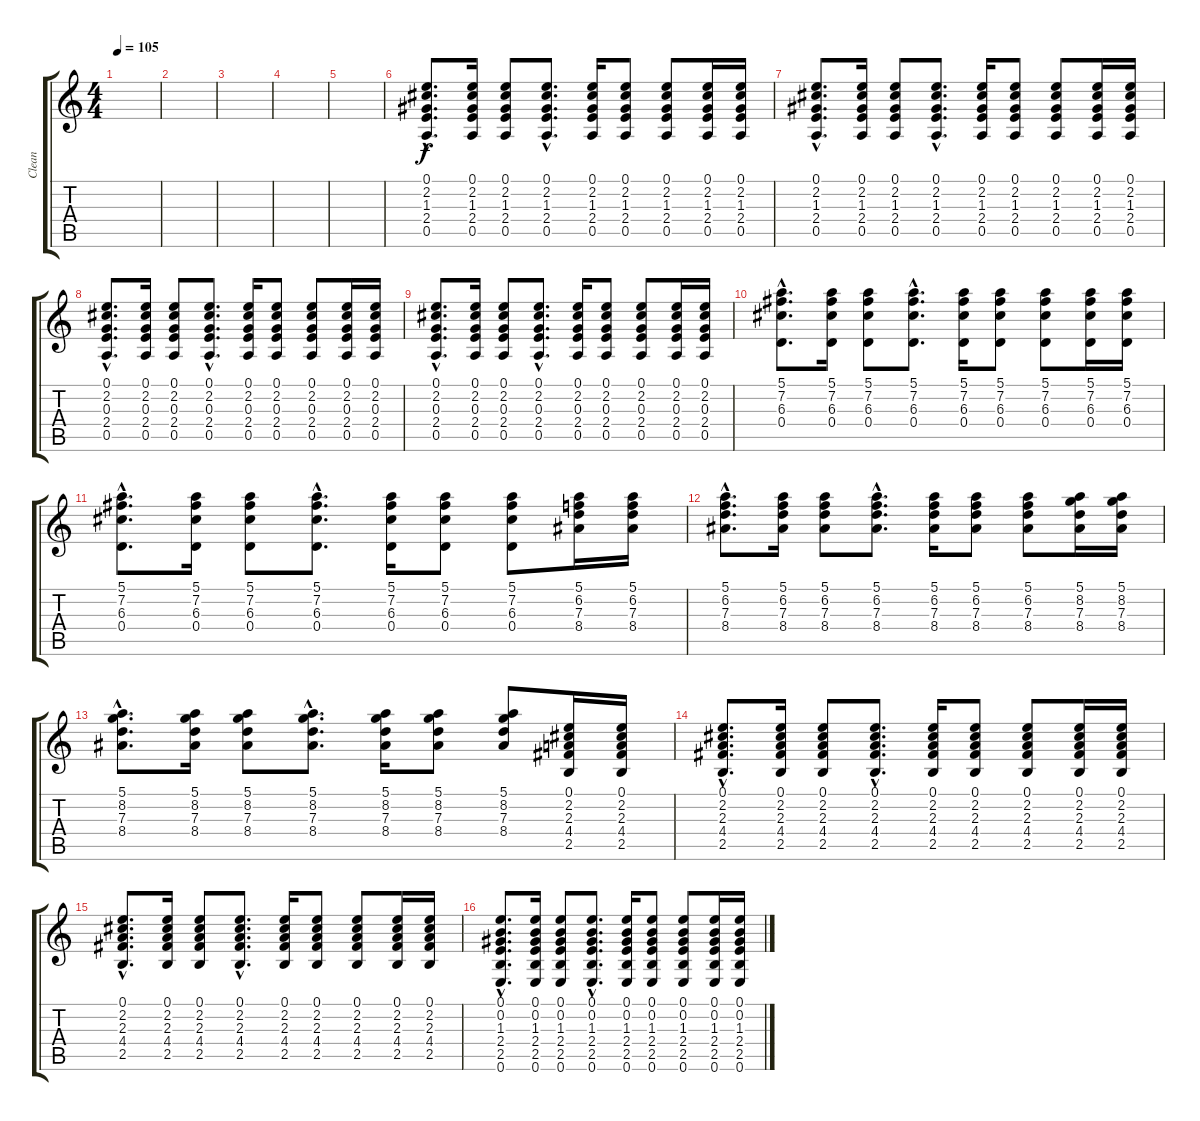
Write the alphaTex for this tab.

\track ("Clean" "Clean") {instrument electricguitarclean}
\staff {score tabs}
\tuning (E4 B3 G3 D3 A2 E2) {hide}
\ts (4 4)
\tempo 105
\clef g2
\ks c
|
|
|
|
|
(0.1{hac} 2.2{hac} 1.3{hac} 2.4{hac} 0.5{hac}).8{d} (0.1 2.2 1.3 2.4 0.5).16 (0.1 2.2 1.3 2.4 0.5).8 (0.1{hac} 2.2{hac} 1.3{hac} 2.4{hac} 0.5{hac}).8{d} (0.1 2.2 1.3 2.4 0.5).16 (0.1 2.2 1.3 2.4 0.5).8 (0.1 2.2 1.3 2.4 0.5).8 (0.1 2.2 1.3 2.4 0.5).16 (0.1 2.2 1.3 2.4 0.5).16 |
(0.1{hac} 2.2{hac} 1.3{hac} 2.4{hac} 0.5{hac}).8{d} (0.1 2.2 1.3 2.4 0.5).16 (0.1 2.2 1.3 2.4 0.5).8 (0.1{hac} 2.2{hac} 1.3{hac} 2.4{hac} 0.5{hac}).8{d} (0.1 2.2 1.3 2.4 0.5).16 (0.1 2.2 1.3 2.4 0.5).8 (0.1 2.2 1.3 2.4 0.5).8 (0.1 2.2 1.3 2.4 0.5).16 (0.1 2.2 1.3 2.4 0.5).16 |
(0.1{hac} 2.2{hac} 0.3{hac} 2.4{hac} 0.5{hac}).8{d} (0.1 2.2 0.3 2.4 0.5).16 (0.1 2.2 0.3 2.4 0.5).8 (0.1{hac} 2.2{hac} 0.3{hac} 2.4{hac} 0.5{hac}).8{d} (0.1 2.2 0.3 2.4 0.5).16 (0.1 2.2 0.3 2.4 0.5).8 (0.1 2.2 0.3 2.4 0.5).8 (0.1 2.2 0.3 2.4 0.5).16 (0.1 2.2 0.3 2.4 0.5).16 |
(0.1{hac} 2.2{hac} 0.3{hac} 2.4{hac} 0.5{hac}).8{d} (0.1 2.2 0.3 2.4 0.5).16 (0.1 2.2 0.3 2.4 0.5).8 (0.1{hac} 2.2{hac} 0.3{hac} 2.4{hac} 0.5{hac}).8{d} (0.1 2.2 0.3 2.4 0.5).16 (0.1 2.2 0.3 2.4 0.5).8 (0.1 2.2 0.3 2.4 0.5).8 (0.1 2.2 0.3 2.4 0.5).16 (0.1 2.2 0.3 2.4 0.5).16 |
(5.1{hac} 7.2{hac} 6.3{hac} 0.4{hac}).8{d} (5.1 7.2 6.3 0.4).16 (5.1 7.2 6.3 0.4).8 (5.1{hac} 7.2{hac} 6.3{hac} 0.4{hac}).8{d} (5.1 7.2 6.3 0.4).16 (5.1 7.2 6.3 0.4).8 (5.1 7.2 6.3 0.4).8 (5.1 7.2 6.3 0.4).16 (5.1 7.2 6.3 0.4).16 |
(5.1{hac} 7.2{hac} 6.3{hac} 0.4{hac}).8{d} (5.1 7.2 6.3 0.4).16 (5.1 7.2 6.3 0.4).8 (5.1{hac} 7.2{hac} 6.3{hac} 0.4{hac}).8{d} (5.1 7.2 6.3 0.4).16 (5.1 7.2 6.3 0.4).8 (5.1 7.2 6.3 0.4).8 (5.1 6.2 7.3 8.4).16 (5.1 6.2 7.3 8.4).16 |
(5.1{hac} 6.2{hac} 7.3{hac} 8.4{hac}).8{d} (5.1 6.2 7.3 8.4).16 (5.1 6.2 7.3 8.4).8 (5.1{hac} 6.2{hac} 7.3{hac} 8.4{hac}).8{d} (5.1 6.2 7.3 8.4).16 (5.1 6.2 7.3 8.4).8 (5.1 6.2 7.3 8.4).8 (5.1 8.2 7.3 8.4).16 (5.1 8.2 7.3 8.4).16 |
(5.1{hac} 8.2{hac} 7.3{hac} 8.4{hac}).8{d} (5.1 8.2 7.3 8.4).16 (5.1 8.2 7.3 8.4).8 (5.1{hac} 8.2{hac} 7.3{hac} 8.4{hac}).8{d} (5.1 8.2 7.3 8.4).16 (5.1 8.2 7.3 8.4).8 (5.1 8.2 7.3 8.4).8 (0.1 2.2 2.3 4.4 2.5).16 (0.1 2.2 2.3 4.4 2.5).16 |
(0.1{hac} 2.2{hac} 2.3{hac} 4.4{hac} 2.5{hac}).8{d} (0.1 2.2 2.3 4.4 2.5).16 (0.1 2.2 2.3 4.4 2.5).8 (0.1{hac} 2.2{hac} 2.3{hac} 4.4{hac} 2.5{hac}).8{d} (0.1 2.2 2.3 4.4 2.5).16 (0.1 2.2 2.3 4.4 2.5).8 (0.1 2.2 2.3 4.4 2.5).8 (0.1 2.2 2.3 4.4 2.5).16 (0.1 2.2 2.3 4.4 2.5).16 |
(0.1{hac} 2.2{hac} 2.3{hac} 4.4{hac} 2.5{hac}).8{d} (0.1 2.2 2.3 4.4 2.5).16 (0.1 2.2 2.3 4.4 2.5).8 (0.1{hac} 2.2{hac} 2.3{hac} 4.4{hac} 2.5{hac}).8{d} (0.1 2.2 2.3 4.4 2.5).16 (0.1 2.2 2.3 4.4 2.5).8 (0.1 2.2 2.3 4.4 2.5).8 (0.1 2.2 2.3 4.4 2.5).16 (0.1 2.2 2.3 4.4 2.5).16 |
(0.1{hac} 0.2{hac} 1.3{hac} 2.4{hac} 2.5{hac} 0.6{hac}).8{d} (0.1 0.2 1.3 2.4 2.5 0.6).16 (0.1 0.2 1.3 2.4 2.5 0.6).8 (0.1{hac} 0.2{hac} 1.3{hac} 2.4{hac} 2.5{hac} 0.6{hac}).8{d} (0.1 0.2 1.3 2.4 2.5 0.6).16 (0.1 0.2 1.3 2.4 2.5 0.6).8 (0.1 0.2 1.3 2.4 2.5 0.6).8 (0.1 0.2 1.3 2.4 2.5 0.6).16 (0.1 0.2 1.3 2.4 2.5 0.6).16
